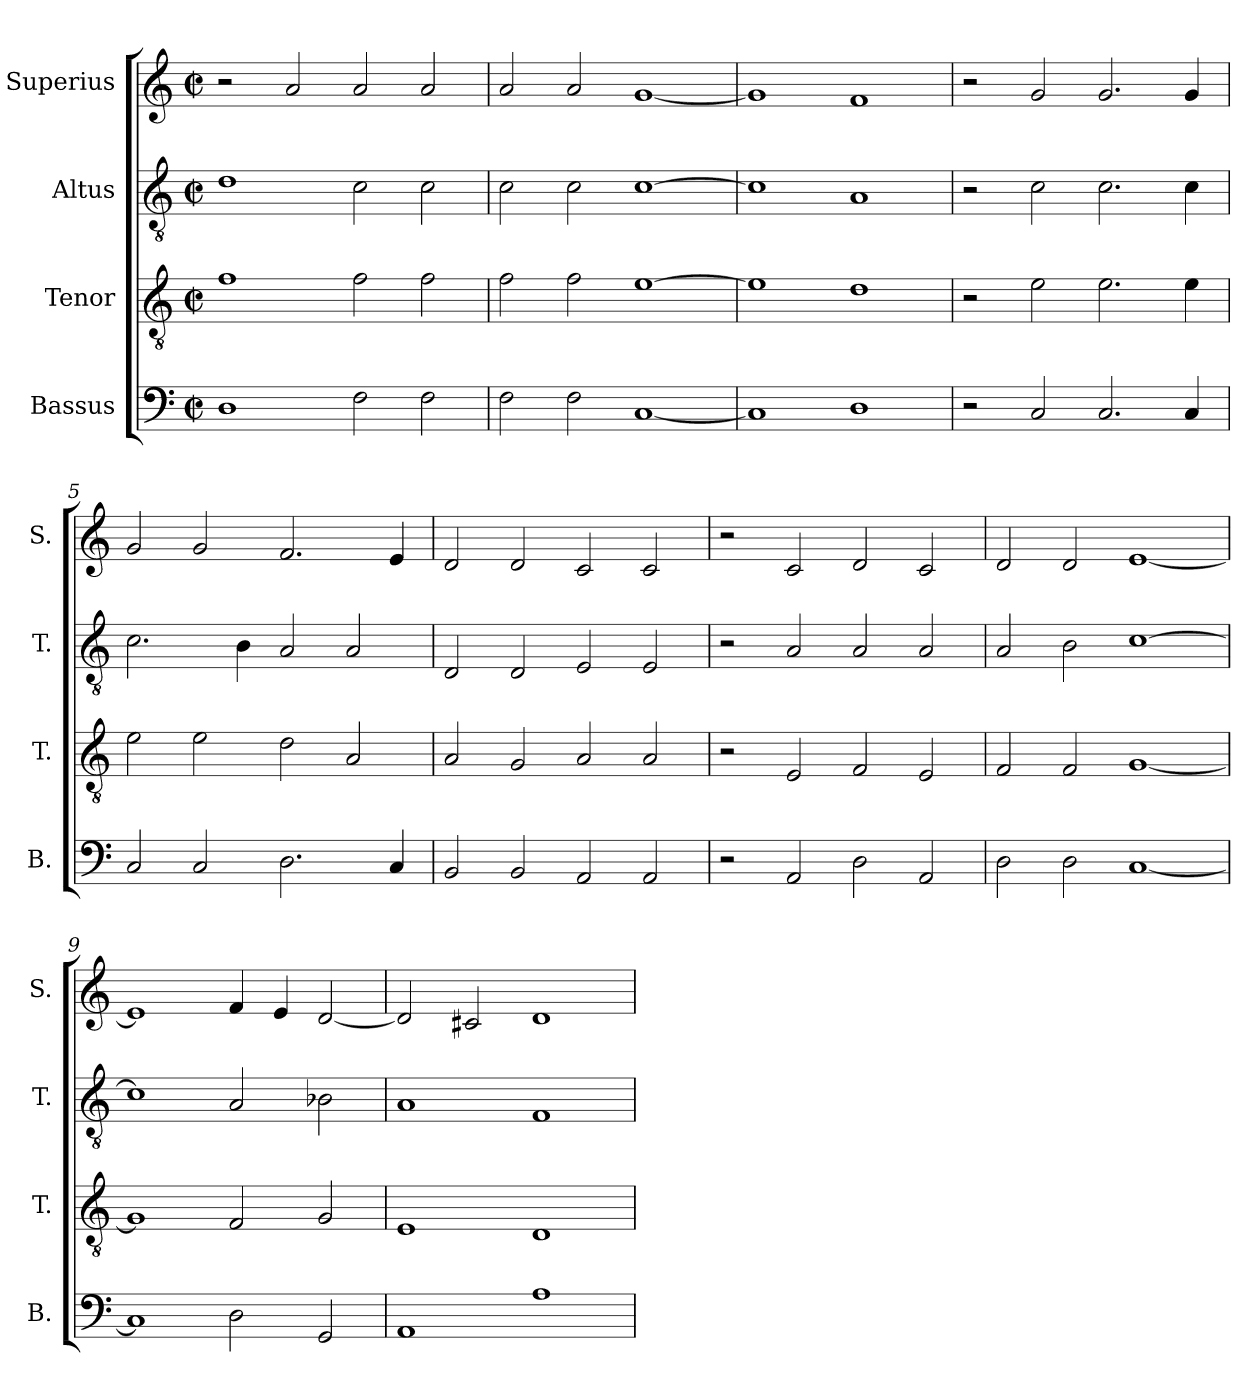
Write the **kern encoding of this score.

**kern	**kern	**kern	**kern
*part4	*part3	*part2	*part1
*staff4	*staff3	*staff2	*staff1
*I"Bassus	*I"Tenor	*I"Altus	*I"Superius
*I'B.	*I'T.	*I'T.	*I'S.
!!LO:PB:g=z
*clefF4	*clefGv2	*clefGv2	*clefG2
*	*ITrd7c12	*ITrd7c12	*
*k[]	*k[]	*k[]	*k[]
*C:	*C:	*C:	*C:
*M2/2	*M2/2	*M2/2	*M2/2
*met(c|)	*met(c|)	*met(c|)	*met(c|)
=1	=1	=1	=1
1Di	1Fi	1Di	2r
.	.	.	2ai/
2Fi\	2Fi\	2Ci\	2ai/
2Fi\	2Fi\	2Ci\	2ai/
=2	=2	=2	=2
2Fi\	2Fi\	2Ci\	2ai/
2Fi\	2Fi\	2Ci\	2ai/
[<1Ci	[>1Ei	[>1Ci	[<1gi
=3	=3	=3	=3
1Ci]	1Ei]	1Ci]	1gi]
1Di	1Di	1AAi	1fi
=4	=4	=4	=4
2r	2r	2r	2r
2Ci/	2Ei\	2Ci\	2gi/
2.Ci/	2.Ei\	2.Ci\	2.gi/
4Ci/	4Ei\	4Ci\	4gi/
=5	=5	=5	=5
2Ci/	2Ei\	2.Ci\	2gi/
2Ci/	2Ei\	.	2gi/
.	.	4BBi\	.
2.Di\	2Di\	2AAi/	2.fi/
.	2AAi/	2AAi/	.
4Ci/	.	.	4ei/
!!LO:LB:g=z
=6	=6	=6	=6
2BBi/	2AAi/	2DDi/	2di/
2BBi/	2GGi/	2DDi/	2di/
2AAi/	2AAi/	2EEi/	2ci/
2AAi/	2AAi/	2EEi/	2ci/
=7	=7	=7	=7
2r	2r	2r	2r
2AAi/	2EEi/	2AAi/	2ci/
2Di\	2FFi/	2AAi/	2di/
2AAi/	2EEi/	2AAi/	2ci/
=8	=8	=8	=8
2Di\	2FFi/	2AAi/	2di/
2Di\	2FFi/	2BBi\	2di/
[<1Ci	[<1GGi	[>1Ci	[<1ei
=9	=9	=9	=9
1Ci]	1GGi]	1Ci]	1ei]
2Di\	2FFi/	2AAi/	4fi/
.	.	.	4ei/
2GGi/	2GGi/	2BB-Xi\	[<2di/
=10	=10	=10	=10
1AAi	1EEi	1AAi	2di/]
.	.	.	2c#Xi/
1Ai	1DDi	1FFi	1di
=	=	=	=
*-	*-	*-	*-
